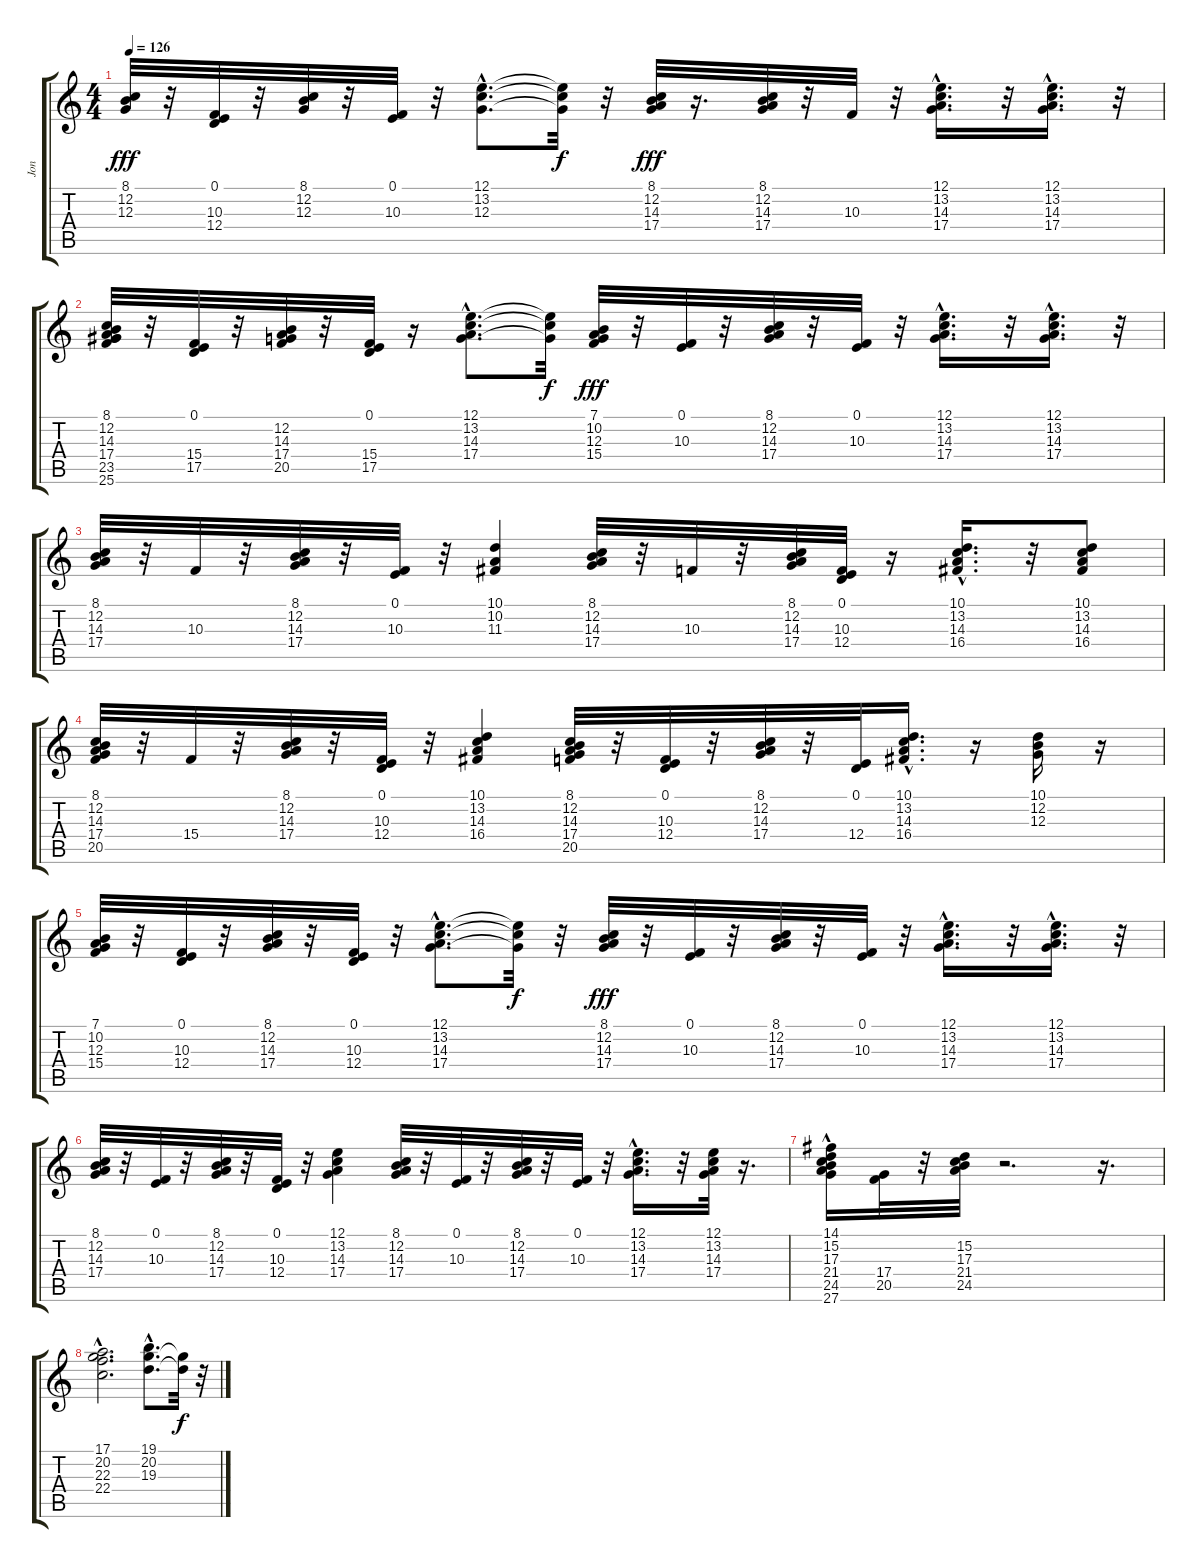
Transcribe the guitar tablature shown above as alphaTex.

\track ("Jon" "Jon") {instrument rockorgan}
\staff {score tabs}
\tuning (E4 B3 G3 D3 A2 E2) {hide}
\ts (4 4)
\tempo 126
\clef g2
\ks c
(8.1 12.2 12.3).32{dy fff} r.32 (0.1 10.3 12.4).32 r.32 (8.1 12.2 12.3).32 r.32 (0.1 10.3).32 r.32 (12.1{hac} 13.2{hac} 12.3{hac}).8{d} (12.1{t} 13.2{t} 12.3{t}).32{dy f} r.32 (8.1 12.2 14.3 17.4).32{dy fff} r.16{d} (8.1 12.2 14.3 17.4).32 r.32 10.3.32 r.32 (12.1{hac} 13.2{hac} 14.3 17.4{hac}).16{d} r.32 (12.1{hac} 13.2{hac} 14.3 17.4{hac}).16{d} r.32 |
(8.1 12.2 14.3 17.4 23.5 25.6).32 r.32 (0.1 15.4 17.5).32 r.32 (12.2 14.3 17.4 20.5).32 r.32 (0.1 15.4 17.5).32 r.16 (12.1{hac} 13.2{hac} 14.3 17.4{hac}).8{d} (12.1{t} 13.2{t} 17.4{t}).32{dy f} (7.1 10.2 12.3 15.4).32{dy fff} r.32 (0.1 10.3).32 r.32 (8.1 12.2 14.3 17.4).32 r.32 (0.1 10.3).32 r.32 (12.1{hac} 13.2{hac} 14.3 17.4{hac}).16{d} r.32 (12.1{hac} 13.2{hac} 14.3 17.4{hac}).16{d} r.32 |
(8.1 12.2 14.3 17.4).32 r.32 10.3.32 r.32 (8.1 12.2 14.3 17.4).32 r.32 (0.1 10.3).32 r.32 (10.1 10.2 11.3).4 (8.1 12.2 14.3 17.4).32 r.32 10.3.32 r.32 (8.1 12.2 14.3 17.4).32 (0.1 10.3 12.4).32 r.16 (10.1{hac} 13.2{hac} 14.3 16.4{hac}).16{d} r.32 (10.1 13.2 14.3 16.4).8 |
(8.1 12.2 14.3 17.4 20.5).32 r.32 15.4.32 r.32 (8.1 12.2 14.3 17.4).32 r.32 (0.1 10.3 12.4).32 r.32 (10.1 13.2 14.3 16.4).4 (8.1 12.2 14.3 17.4 20.5).32 r.32 (0.1 10.3 12.4).32 r.32 (8.1 12.2 14.3 17.4).32 r.32 (0.1 12.4).32 (10.1{hac} 13.2{hac} 14.3 16.4{hac}).16{d} r.16 (10.1 12.2 12.3).16 r.16 |
(7.1 10.2 12.3 15.4).32 r.32 (0.1 10.3 12.4).32 r.32 (8.1 12.2 14.3 17.4).32 r.32 (0.1 10.3 12.4).32 r.32 (12.1{hac} 13.2{hac} 14.3 17.4{hac}).8{d} (12.1{t} 13.2{t} 17.4{t}).32{dy f} r.32 (8.1 12.2 14.3 17.4).32{dy fff} r.32 (0.1 10.3).32 r.32 (8.1 12.2 14.3 17.4).32 r.32 (0.1 10.3).32 r.32 (12.1{hac} 13.2{hac} 14.3 17.4{hac}).16{d} r.32 (12.1{hac} 13.2{hac} 14.3 17.4{hac}).16{d} r.32 |
(8.1 12.2 14.3 17.4).32 r.32 (0.1 10.3).32 r.32 (8.1 12.2 14.3 17.4).32 r.32 (0.1 10.3 12.4).32 r.32 (12.1 13.2 14.3 17.4).4 (8.1 12.2 14.3 17.4).32 r.32 (0.1 10.3).32 r.32 (8.1 12.2 14.3 17.4).32 r.32 (0.1 10.3).32 r.32 (12.1 13.2{hac} 14.3 17.4{hac}).16{d} r.32 (12.1 13.2 14.3 17.4).32 r.16{d} |
(14.1{hac} 15.2 17.3 21.4 24.5 27.6).16 (17.4 20.5).32 r.32 (15.2 17.3 21.4 24.5).32 r.2{d} r.16{d} |
(17.1{hac} 20.2 22.3{hac} 22.4).2{d} (19.1{hac} 20.2{hac} 19.3{hac}).8{d} (20.2{t} 19.3{t}).32{dy f} r.32
